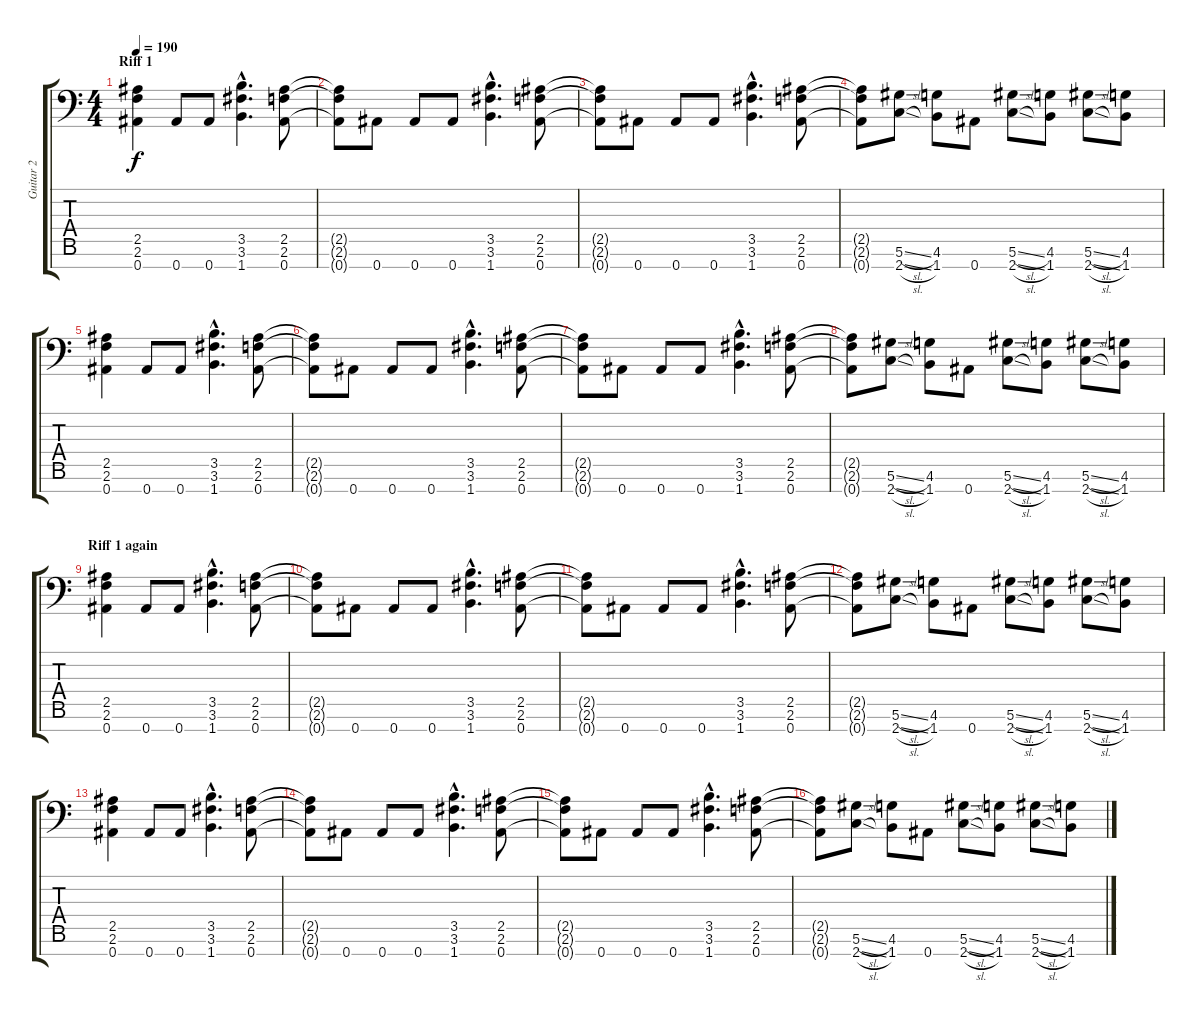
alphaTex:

\track ("Guitar 2" "Guitar 2") {instrument distortionguitar}
\staff {score tabs}
\tuning (Eb4 Bb3 Gb3 Db3 Ab2 Eb2 Bb1) {hide}
\ts (4 4)
\section ("" "Riff 1")
\tempo 190
\clef f4
\ks c
(2.5 2.6 0.7).4{dy f} 0.7.8 0.7.8 (3.5{hac} 3.6{hac} 1.7{hac}).4{d} (2.5 2.6 0.7).8 |
(2.5{t} 2.6{t} 0.7{t}).8 0.7.8 0.7.8 0.7.8 (3.5{hac} 3.6{hac} 1.7{hac}).4{d} (2.5 2.6 0.7).8 |
(2.5{t} 2.6{t} 0.7{t}).8 0.7.8 0.7.8 0.7.8 (3.5{hac} 3.6{hac} 1.7{hac}).4{d} (2.5 2.6 0.7).8 |
(2.5{t} 2.6{t} 0.7{t}).8 (5.6{sl} 2.7{sl}).8 (4.6 1.7).8 0.7.8 (5.6{sl} 2.7{sl}).8 (4.6 1.7).8 (5.6{sl} 2.7{sl}).8 (4.6 1.7).8 |
(2.5 2.6 0.7).4 0.7.8 0.7.8 (3.5{hac} 3.6{hac} 1.7{hac}).4{d} (2.5 2.6 0.7).8 |
(2.5{t} 2.6{t} 0.7{t}).8 0.7.8 0.7.8 0.7.8 (3.5{hac} 3.6{hac} 1.7{hac}).4{d} (2.5 2.6 0.7).8 |
(2.5{t} 2.6{t} 0.7{t}).8 0.7.8 0.7.8 0.7.8 (3.5{hac} 3.6{hac} 1.7{hac}).4{d} (2.5 2.6 0.7).8 |
(2.5{t} 2.6{t} 0.7{t}).8 (5.6{sl} 2.7{sl}).8 (4.6 1.7).8 0.7.8 (5.6{sl} 2.7{sl}).8 (4.6 1.7).8 (5.6{sl} 2.7{sl}).8 (4.6 1.7).8 |
\section ("" "Riff 1 again")
(2.5 2.6 0.7).4 0.7.8 0.7.8 (3.5{hac} 3.6{hac} 1.7{hac}).4{d} (2.5 2.6 0.7).8 |
(2.5{t} 2.6{t} 0.7{t}).8 0.7.8 0.7.8 0.7.8 (3.5{hac} 3.6{hac} 1.7{hac}).4{d} (2.5 2.6 0.7).8 |
(2.5{t} 2.6{t} 0.7{t}).8 0.7.8 0.7.8 0.7.8 (3.5{hac} 3.6{hac} 1.7{hac}).4{d} (2.5 2.6 0.7).8 |
(2.5{t} 2.6{t} 0.7{t}).8 (5.6{sl} 2.7{sl}).8 (4.6 1.7).8 0.7.8 (5.6{sl} 2.7{sl}).8 (4.6 1.7).8 (5.6{sl} 2.7{sl}).8 (4.6 1.7).8 |
(2.5 2.6 0.7).4 0.7.8 0.7.8 (3.5{hac} 3.6{hac} 1.7{hac}).4{d} (2.5 2.6 0.7).8 |
(2.5{t} 2.6{t} 0.7{t}).8 0.7.8 0.7.8 0.7.8 (3.5{hac} 3.6{hac} 1.7{hac}).4{d} (2.5 2.6 0.7).8 |
(2.5{t} 2.6{t} 0.7{t}).8 0.7.8 0.7.8 0.7.8 (3.5{hac} 3.6{hac} 1.7{hac}).4{d} (2.5 2.6 0.7).8 |
(2.5{t} 2.6{t} 0.7{t}).8 (5.6{sl} 2.7{sl}).8 (4.6 1.7).8 0.7.8 (5.6{sl} 2.7{sl}).8 (4.6 1.7).8 (5.6{sl} 2.7{sl}).8 (4.6 1.7).8
